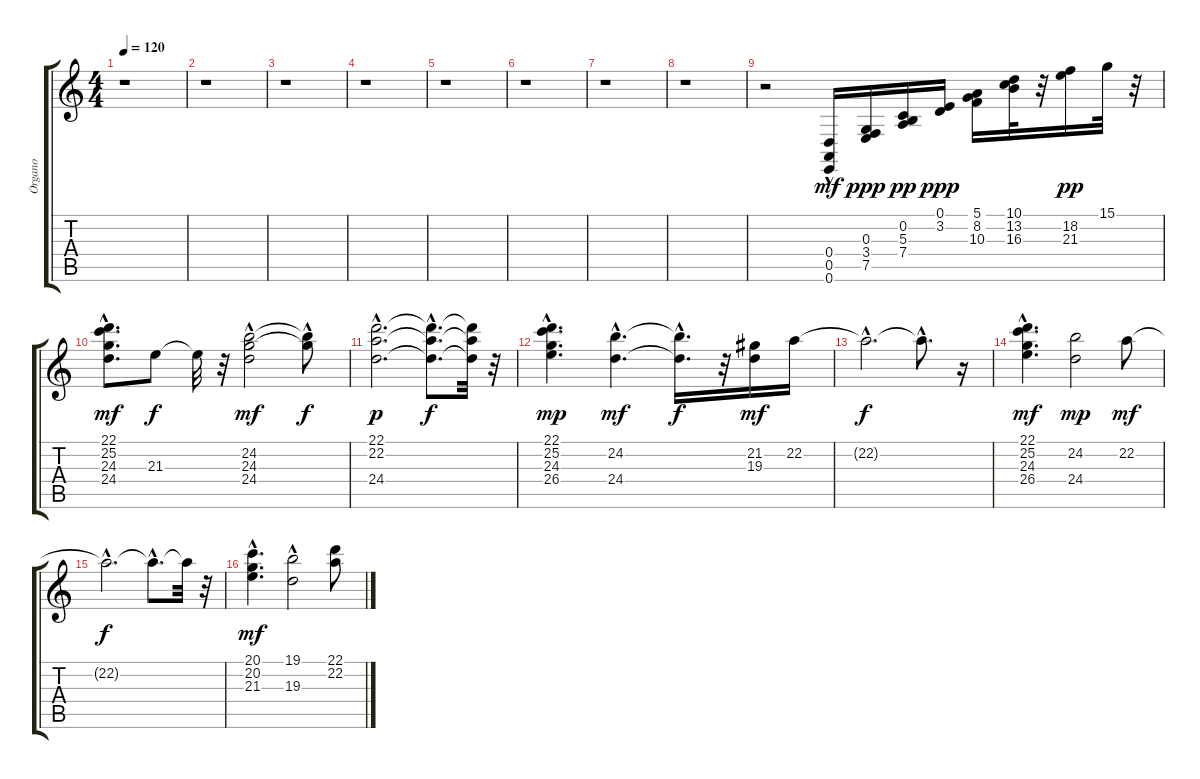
\track ("Organo" "Organo") {instrument rockorgan}
\staff {score tabs}
\tuning (E4 B3 G3 D3 A2 E2) {hide}
\ts (4 4)
\tempo 120
\clef g2
\ks c
r.1{dy mf instrument rockorgan} |
r.1 |
r.1 |
r.1 |
r.1 |
r.1 |
r.1 |
r.1 |
r.2 (0.4{hac} 0.5 0.6).16 (0.3 3.4 7.5).16{dy ppp} (0.2 5.3 7.4).16{dy pp} (0.1 3.2).16{dy ppp} (5.1 8.2 10.3).16 (10.1 13.2 16.3).32 r.32 (18.2 21.3).16{dy pp} 15.1.32 r.32 |
(22.1{hac} 25.2 24.3{hac} 24.4).8{d dy mf} 21.3.8{dy f} 21.3{t}.32 r.32 (24.2 24.3 24.4{hac}).2{dy mf} (24.2{hac t} 24.3{t}).8{dy f} |
(22.1{hac} 22.2{hac} 24.4{hac}).2{d dy p} (22.1{hac t} 22.2{hac t} 24.4{hac t}).8{d dy f} (22.1{t} 22.2{t} 24.4{t}).32 r.32 |
(22.1{hac} 25.2{hac} 24.3{hac} 26.4{hac}).4{d dy mp} (24.2{hac} 24.4{hac}).4{d dy mf} (24.2{hac t} 24.4{t}).16{d dy f} r.32 (21.2 19.3).16{dy mf} 22.2.16 |
22.2{hac t}.2{d dy f} 22.2{hac t}.8{d} r.16 |
(22.1 25.2 24.3{hac} 26.4).4{d dy mf} (24.2 24.4).2{dy mp} 22.2.8{dy mf} |
22.2{hac t}.2{d dy f} 22.2{hac t}.8{d} 22.2{t}.32 r.32 |
(20.1{hac} 20.2{hac} 21.3).4{d dy mf} (19.1 19.3{hac}).2 (22.1 22.2).8
